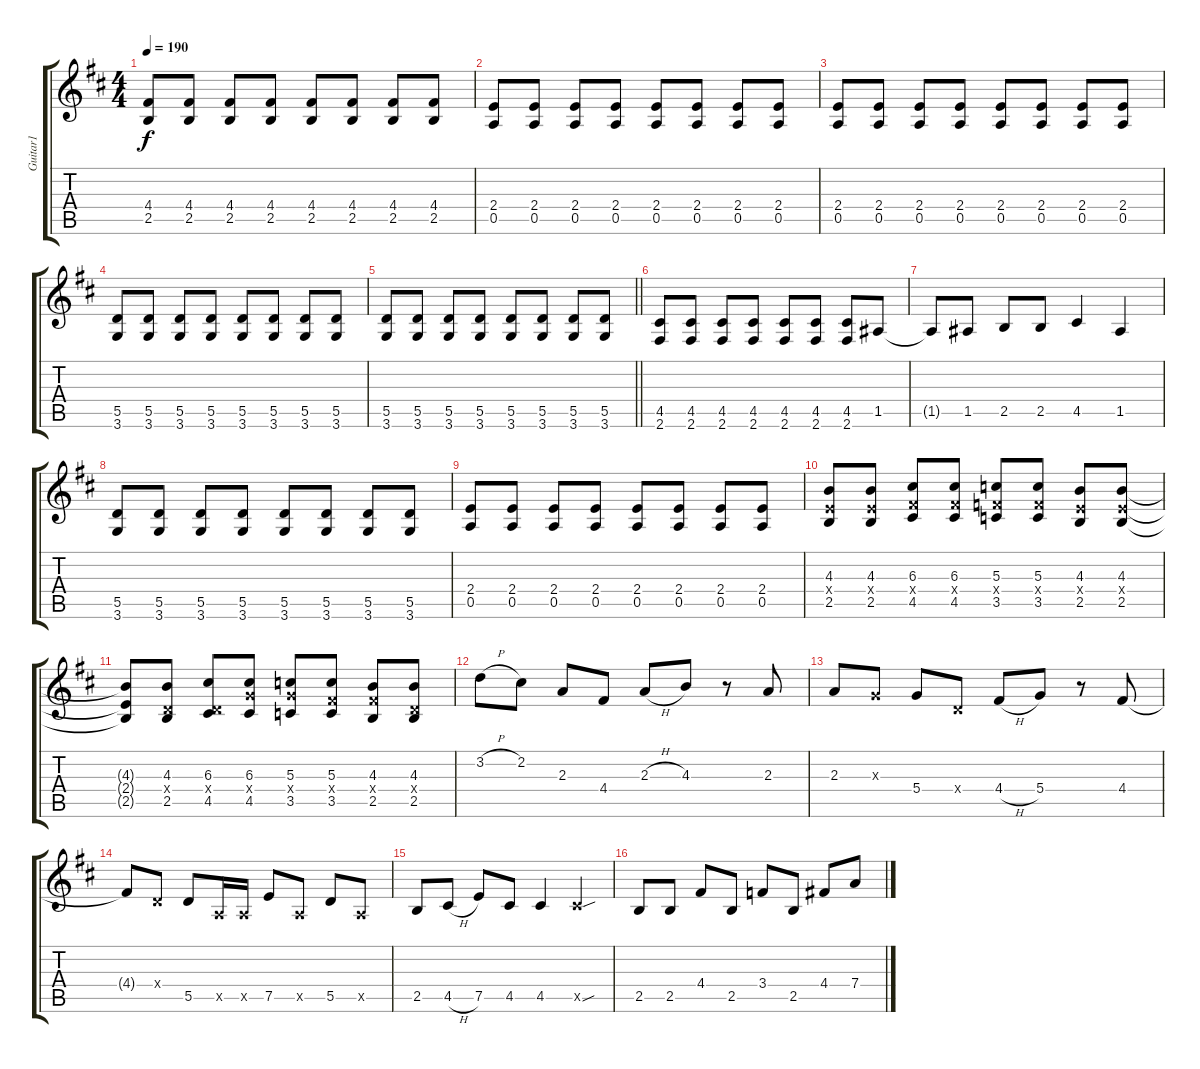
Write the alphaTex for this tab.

\track ("Guitar1" "Guitar1") {instrument overdrivenguitar}
\staff {score tabs}
\tuning (E4 B3 G3 D3 A2 E2) {hide}
\ts (4 4)
\tempo 190
\clef g2
\ks d
(4.4 2.5).8{dy f} (4.4 2.5).8 (4.4 2.5).8 (4.4 2.5).8 (4.4 2.5).8 (4.4 2.5).8 (4.4 2.5).8 (4.4 2.5).8 |
(2.4 0.5).8 (2.4 0.5).8 (2.4 0.5).8 (2.4 0.5).8 (2.4 0.5).8 (2.4 0.5).8 (2.4 0.5).8 (2.4 0.5).8 |
(2.4 0.5).8 (2.4 0.5).8 (2.4 0.5).8 (2.4 0.5).8 (2.4 0.5).8 (2.4 0.5).8 (2.4 0.5).8 (2.4 0.5).8 |
(5.5 3.6).8 (5.5 3.6).8 (5.5 3.6).8 (5.5 3.6).8 (5.5 3.6).8 (5.5 3.6).8 (5.5 3.6).8 (5.5 3.6).8 |
\barLineRight lightlight
(5.5 3.6).8 (5.5 3.6).8 (5.5 3.6).8 (5.5 3.6).8 (5.5 3.6).8 (5.5 3.6).8 (5.5 3.6).8 (5.5 3.6).8 |
(4.5 2.6).8 (4.5 2.6).8 (4.5 2.6).8 (4.5 2.6).8 (4.5 2.6).8 (4.5 2.6).8 (4.5 2.6).8 1.5.8 |
1.5{t}.8 1.5.8 2.5.8 2.5.8 4.5.4 1.5.4 |
(5.5 3.6).8 (5.5 3.6).8 (5.5 3.6).8 (5.5 3.6).8 (5.5 3.6).8 (5.5 3.6).8 (5.5 3.6).8 (5.5 3.6).8 |
(2.4 0.5).8 (2.4 0.5).8 (2.4 0.5).8 (2.4 0.5).8 (2.4 0.5).8 (2.4 0.5).8 (2.4 0.5).8 (2.4 0.5).8 |
(4.3 2.4{x} 2.5).8 (4.3 2.4{x} 2.5).8 (6.3 4.4{x} 4.5).8 (6.3 4.4{x} 4.5).8 (5.3 3.4{x} 3.5).8 (5.3 3.4{x} 3.5).8 (4.3 2.4{x} 2.5).8 (4.3 2.4{x} 2.5).8 |
(4.3{t} 2.4{t} 2.5{t}).8 (4.3 0.4{x} 2.5).8 (6.3 0.4{x} 4.5).8 (6.3 5.4{x} 4.5).8 (5.3 5.4{x} 3.5).8 (5.3 4.4{x} 3.5).8 (4.3 4.4{x} 2.5).8 (4.3 0.4{x} 2.5).8 |
3.2{h}.8 2.2.8 2.3.8 4.4.8 2.3{h}.8 4.3.8 r.8 2.3.8 |
2.3.8 0.3{x}.8 5.4.8 0.4{x}.8 4.4{h}.8 5.4.8 r.8 4.4.8 |
4.4{t}.8 0.4{x}.8 5.5.8 0.5{x}.16 0.5{x}.16 7.5.8 0.5{x}.8 5.5.8 0.5{x}.8 |
2.5.8 4.5{h}.8 7.5.8 4.5.8 4.5.4 4.5{sou x}.4 |
2.5.8 2.5.8 4.4.8 2.5.8 3.4.8 2.5.8 4.4.8 7.4.8
